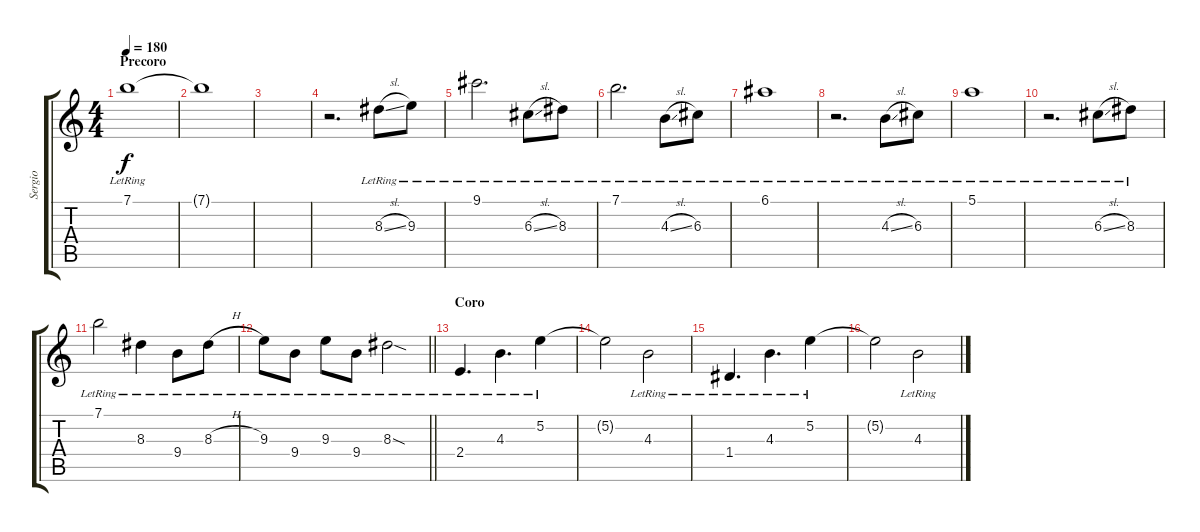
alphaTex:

\track ("Sergio" "Sergio") {instrument acousticguitarsteel}
\staff {score tabs}
\tuning (E4 B3 G3 D3 A2 E2) {hide}
\ts (4 4)
\section ("" "Precoro")
\tempo 180
\clef g2
\ks c
7.1{lr}.1{dy f} |
7.1{t}.1 |
|
r.2{d} 8.3{sl lr}.8 9.3{lr}.8 |
9.1{lr}.2{d} 6.3{sl lr}.8 8.3{lr}.8 |
7.1{lr}.2{d} 4.3{sl lr}.8 6.3{lr}.8 |
6.1{lr}.1 |
r.2{d} 4.3{sl lr}.8 6.3{lr}.8 |
5.1{lr}.1 |
r.2{d} 6.3{sl lr}.8 8.3{lr}.8 |
7.1{lr}.2 8.3{lr}.4 9.4{lr}.8 8.3{h lr}.8 |
\barLineRight lightlight
9.3{lr}.8 9.4{lr}.8 9.3{lr}.8 9.4{lr}.8 8.3{sod lr}.2 |
\section ("" "Coro")
2.4{lr}.4{d} 4.3{lr}.4{d} 5.2{lr}.4 |
5.2{t}.2 4.3{lr}.2 |
1.4{lr}.4{d} 4.3{lr}.4{d} 5.2{lr}.4 |
5.2{t}.2 4.3{lr}.2
